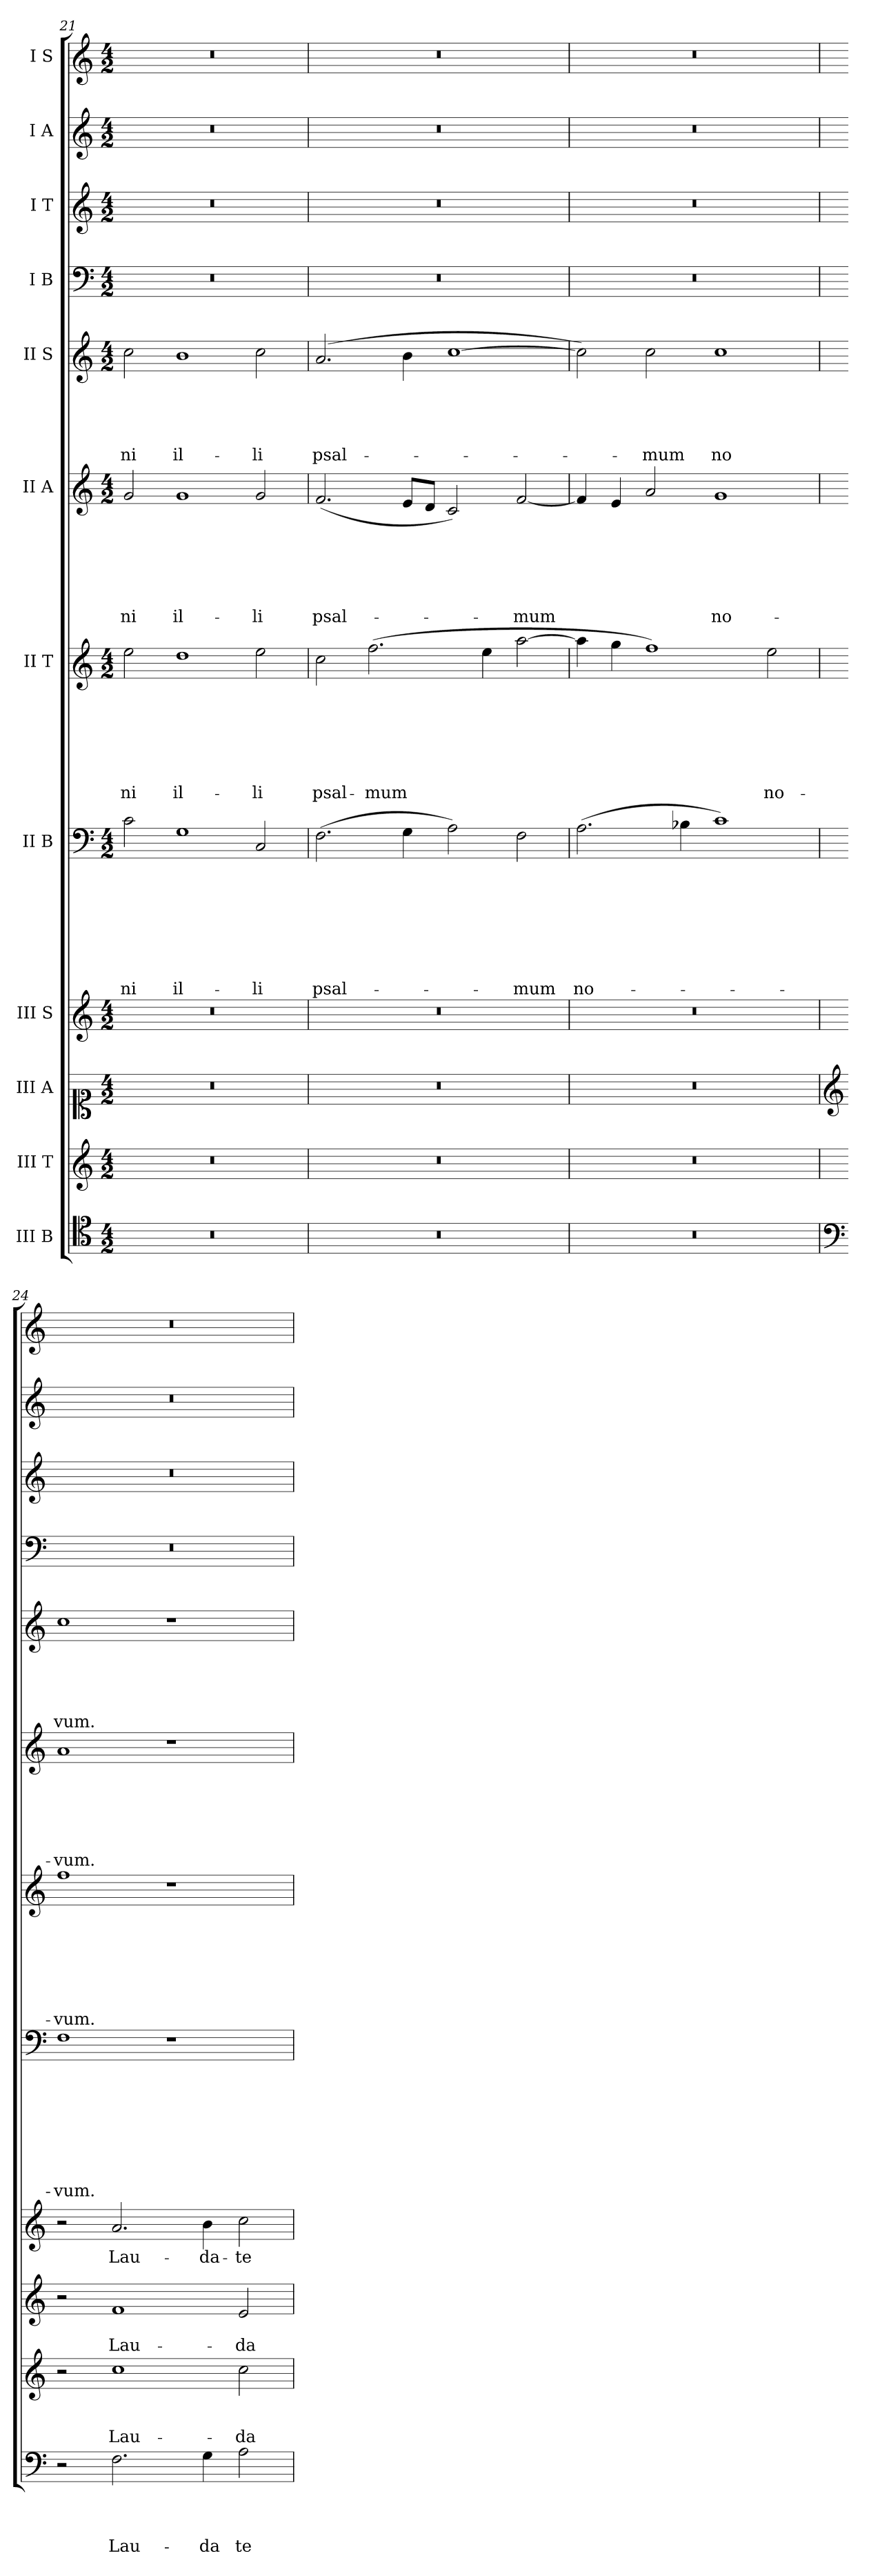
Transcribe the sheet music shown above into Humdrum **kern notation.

**kern	**text	**text	**text	**text	**kern	**text	**text	**text	**kern	**text	**text	**kern	**text	**kern	**text	**text	**text	**text	**text	**text	**text	**text	**kern	**text	**text	**text	**text	**text	**text	**text	**kern	**text	**text	**text	**text	**text	**text	**kern	**text	**text	**text	**text	**text	**kern	**kern	**kern	**kern
*part12	*part12	*part12	*part12	*part12	*part11	*part11	*part11	*part11	*part10	*part10	*part10	*part9	*part9	*part8	*part8	*part8	*part8	*part8	*part8	*part8	*part8	*part8	*part7	*part7	*part7	*part7	*part7	*part7	*part7	*part7	*part6	*part6	*part6	*part6	*part6	*part6	*part6	*part5	*part5	*part5	*part5	*part5	*part5	*part4	*part3	*part2	*part1
*staff12	*staff12	*staff12	*staff12	*staff12	*staff11	*staff11	*staff11	*staff11	*staff10	*staff10	*staff10	*staff9	*staff9	*staff8	*staff8	*staff8	*staff8	*staff8	*staff8	*staff8	*staff8	*staff8	*staff7	*staff7	*staff7	*staff7	*staff7	*staff7	*staff7	*staff7	*staff6	*staff6	*staff6	*staff6	*staff6	*staff6	*staff6	*staff5	*staff5	*staff5	*staff5	*staff5	*staff5	*staff4	*staff3	*staff2	*staff1
*I"III B	*	*	*	*	*I"III T	*	*	*	*I"III A	*	*	*I"III S	*	*I"II B	*	*	*	*	*	*	*	*	*I"II T	*	*	*	*	*	*	*	*I"II A	*	*	*	*	*	*	*I"II S	*	*	*	*	*	*I"I B	*I"I T	*I"I A	*I"I S
*clefC4	*	*	*	*	*clefG2	*	*	*	*clefC1	*	*	*clefG2	*	*clefF4	*	*	*	*	*	*	*	*	*clefG2	*	*	*	*	*	*	*	*clefG2	*	*	*	*	*	*	*clefG2	*	*	*	*	*	*clefF4	*clefG2	*clefG2	*clefG2
*	*	*	*	*	*ITrd7c12	*	*	*	*	*	*	*	*	*	*	*	*	*	*	*	*	*	*ITrd7c12	*	*	*	*	*	*	*	*	*	*	*	*	*	*	*	*	*	*	*	*	*	*ITrd7c12	*	*
*k[]	*	*	*	*	*k[]	*	*	*	*k[]	*	*	*k[]	*	*k[]	*	*	*	*	*	*	*	*	*k[]	*	*	*	*	*	*	*	*k[]	*	*	*	*	*	*	*k[]	*	*	*	*	*	*k[]	*k[]	*k[]	*k[]
*C:	*	*	*	*	*C:	*	*	*	*C:	*	*	*C:	*	*C:	*	*	*	*	*	*	*	*	*C:	*	*	*	*	*	*	*	*C:	*	*	*	*	*	*	*C:	*	*	*	*	*	*C:	*C:	*C:	*C:
*M4/2	*	*	*	*	*M4/2	*	*	*	*M4/2	*	*	*M4/2	*	*M4/2	*	*	*	*	*	*	*	*	*M4/2	*	*	*	*	*	*	*	*M4/2	*	*	*	*	*	*	*M4/2	*	*	*	*	*	*M4/2	*M4/2	*M4/2	*M4/2
=21	=21	=21	=21	=21	=21	=21	=21	=21	=21	=21	=21	=21	=21	=21	=21	=21	=21	=21	=21	=21	=21	=21	=21	=21	=21	=21	=21	=21	=21	=21	=21	=21	=21	=21	=21	=21	=21	=21	=21	=21	=21	=21	=21	=21	=21	=21	=21
!LO:N:vis=1	!	!	!	!	!LO:N:vis=1	!	!	!	!LO:N:vis=1	!	!	!LO:N:vis=1	!	!	!	!	!	!	!	!	!	!LO:LY:b	!	!	!	!	!	!	!	!LO:LY:b	!	!	!	!	!	!	!LO:LY:b	!	!	!	!	!	!LO:LY:b	!LO:N:vis=1	!LO:N:vis=1	!LO:N:vis=1	!LO:N:vis=1
0r	.	.	.	.	0r	.	.	.	0r	.	.	0r	.	2c\	.	.	.	.	.	.	.	-ni	2e\	.	.	.	.	.	.	-ni	2g/	.	.	.	.	.	-ni	2cc\	.	.	.	.	-ni	0r	0r	0r	0r
!	!	!	!	!	!	!	!	!	!	!	!	!	!	!	!	!	!	!	!	!	!	!LO:LY:b	!	!	!	!	!	!	!	!LO:LY:b	!	!	!	!	!	!	!LO:LY:b	!	!	!	!	!	!LO:LY:b	!	!	!	!
.	.	.	.	.	.	.	.	.	.	.	.	.	.	1G	.	.	.	.	.	.	.	il-	1d	.	.	.	.	.	.	il-	1g	.	.	.	.	.	il-	1b	.	.	.	.	il-	.	.	.	.
!	!	!	!	!	!	!	!	!	!	!	!	!	!	!	!	!	!	!	!	!	!	!LO:LY:b	!	!	!	!	!	!	!	!LO:LY:b	!	!	!	!	!	!	!LO:LY:b	!	!	!	!	!	!LO:LY:b	!	!	!	!
.	.	.	.	.	.	.	.	.	.	.	.	.	.	2C/	.	.	.	.	.	.	.	-li	2e\	.	.	.	.	.	.	-li	2g/	.	.	.	.	.	-li	2cc\	.	.	.	.	-li	.	.	.	.
=22	=22	=22	=22	=22	=22	=22	=22	=22	=22	=22	=22	=22	=22	=22	=22	=22	=22	=22	=22	=22	=22	=22	=22	=22	=22	=22	=22	=22	=22	=22	=22	=22	=22	=22	=22	=22	=22	=22	=22	=22	=22	=22	=22	=22	=22	=22	=22
!LO:N:vis=1	!	!	!	!	!LO:N:vis=1	!	!	!	!LO:N:vis=1	!	!	!LO:N:vis=1	!	!	!	!	!	!	!	!	!	!LO:LY:b	!	!	!	!	!	!	!	!LO:LY:b	!	!	!	!	!	!	!LO:LY:b	!	!	!	!	!	!LO:LY:b	!LO:N:vis=1	!LO:N:vis=1	!LO:N:vis=1	!LO:N:vis=1
0r	.	.	.	.	0r	.	.	.	0r	.	.	0r	.	(>2.F\	.	.	.	.	.	.	.	psal-	2c\	.	.	.	.	.	.	psal-	(<2.f/	.	.	.	.	.	psal-	(>2.a/	.	.	.	.	psal-	0r	0r	0r	0r
!	!	!	!	!	!	!	!	!	!	!	!	!	!	!	!	!	!	!	!	!	!	!	!	!	!	!	!	!	!	!LO:LY:b	!	!	!	!	!	!	!	!	!	!	!	!	!	!	!	!	!
.	.	.	.	.	.	.	.	.	.	.	.	.	.	.	.	.	.	.	.	.	.	.	(>2.f\	.	.	.	.	.	.	-mum	.	.	.	.	.	.	.	.	.	.	.	.	.	.	.	.	.
.	.	.	.	.	.	.	.	.	.	.	.	.	.	4G\	.	.	.	.	.	.	.	.	.	.	.	.	.	.	.	.	8e/L	.	.	.	.	.	.	4b\	.	.	.	.	.	.	.	.	.
.	.	.	.	.	.	.	.	.	.	.	.	.	.	.	.	.	.	.	.	.	.	.	.	.	.	.	.	.	.	.	8d/J	.	.	.	.	.	.	.	.	.	.	.	.	.	.	.	.
.	.	.	.	.	.	.	.	.	.	.	.	.	.	2A\)	.	.	.	.	.	.	.	.	.	.	.	.	.	.	.	.	2c/)	.	.	.	.	.	.	[>1cc	.	.	.	.	.	.	.	.	.
.	.	.	.	.	.	.	.	.	.	.	.	.	.	.	.	.	.	.	.	.	.	.	4e\	.	.	.	.	.	.	.	.	.	.	.	.	.	.	.	.	.	.	.	.	.	.	.	.
!	!	!	!	!	!	!	!	!	!	!	!	!	!	!	!	!	!	!	!	!	!	!LO:LY:b	!	!	!	!	!	!	!	!	!	!	!	!	!	!	!LO:LY:b	!	!	!	!	!	!	!	!	!	!
.	.	.	.	.	.	.	.	.	.	.	.	.	.	2F\	.	.	.	.	.	.	.	-mum	[>2a\	.	.	.	.	.	.	.	[<2f/	.	.	.	.	.	-mum	.	.	.	.	.	.	.	.	.	.
=23	=23	=23	=23	=23	=23	=23	=23	=23	=23	=23	=23	=23	=23	=23	=23	=23	=23	=23	=23	=23	=23	=23	=23	=23	=23	=23	=23	=23	=23	=23	=23	=23	=23	=23	=23	=23	=23	=23	=23	=23	=23	=23	=23	=23	=23	=23	=23
!LO:N:vis=1	!	!	!	!	!LO:N:vis=1	!	!	!	!LO:N:vis=1	!	!	!LO:N:vis=1	!	!	!	!	!	!	!	!	!	!LO:LY:b	!	!	!	!	!	!	!	!	!	!	!	!	!	!	!	!	!	!	!	!	!	!LO:N:vis=1	!LO:N:vis=1	!LO:N:vis=1	!LO:N:vis=1
0r	.	.	.	.	0r	.	.	.	0r	.	.	0r	.	(>2.A\	.	.	.	.	.	.	.	no-	4a\]	.	.	.	.	.	.	.	4f/]	.	.	.	.	.	.	2cc\])	.	.	.	.	.	0r	0r	0r	0r
.	.	.	.	.	.	.	.	.	.	.	.	.	.	.	.	.	.	.	.	.	.	.	4g\	.	.	.	.	.	.	.	4e/	.	.	.	.	.	.	.	.	.	.	.	.	.	.	.	.
!	!	!	!	!	!	!	!	!	!	!	!	!	!	!	!	!	!	!	!	!	!	!	!	!	!	!	!	!	!	!	!	!	!	!	!	!	!	!	!	!	!	!	!LO:LY:b	!	!	!	!
.	.	.	.	.	.	.	.	.	.	.	.	.	.	.	.	.	.	.	.	.	.	.	1f)	.	.	.	.	.	.	.	2a/	.	.	.	.	.	.	2cc\	.	.	.	.	-mum	.	.	.	.
.	.	.	.	.	.	.	.	.	.	.	.	.	.	4B-i\	.	.	.	.	.	.	.	.	.	.	.	.	.	.	.	.	.	.	.	.	.	.	.	.	.	.	.	.	.	.	.	.	.
!	!	!	!	!	!	!	!	!	!	!	!	!	!	!	!	!	!	!	!	!	!	!	!	!	!	!	!	!	!	!	!	!	!	!	!	!	!LO:LY:b	!	!	!	!	!	!LO:LY:b	!	!	!	!
.	.	.	.	.	.	.	.	.	.	.	.	.	.	1c)	.	.	.	.	.	.	.	.	.	.	.	.	.	.	.	.	1g	.	.	.	.	.	no-	1cc	.	.	.	.	no	.	.	.	.
!	!	!	!	!	!	!	!	!	!	!	!	!	!	!	!	!	!	!	!	!	!	!	!	!	!	!	!	!	!	!LO:LY:b	!	!	!	!	!	!	!	!	!	!	!	!	!	!	!	!	!
.	.	.	.	.	.	.	.	.	.	.	.	.	.	.	.	.	.	.	.	.	.	.	2e\	.	.	.	.	.	.	no-	.	.	.	.	.	.	.	.	.	.	.	.	.	.	.	.	.
!!LO:PB:g=z
=24	=24	=24	=24	=24	=24	=24	=24	=24	=24	=24	=24	=24	=24	=24	=24	=24	=24	=24	=24	=24	=24	=24	=24	=24	=24	=24	=24	=24	=24	=24	=24	=24	=24	=24	=24	=24	=24	=24	=24	=24	=24	=24	=24	=24	=24	=24	=24
*clefF4	*	*	*	*	*	*	*	*	*clefG2	*	*	*	*	*	*	*	*	*	*	*	*	*	*	*	*	*	*	*	*	*	*	*	*	*	*	*	*	*	*	*	*	*	*	*	*	*	*
!	!	!	!	!	!	!	!	!	!	!	!	!	!	!	!	!	!	!	!	!	!	!LO:LY:b	!	!	!	!	!	!	!	!LO:LY:b	!	!	!	!	!	!	!LO:LY:b	!	!	!	!	!	!LO:LY:b	!LO:N:vis=1	!LO:N:vis=1	!LO:N:vis=1	!LO:N:vis=1
2r	.	.	.	.	2r	.	.	.	2r	.	.	2r	.	1F	.	.	.	.	.	.	.	-vum.	1f	.	.	.	.	.	.	-vum.	1a	.	.	.	.	.	-vum.	1cc	.	.	.	.	vum.	0r	0r	0r	0r
!	!	!	!	!LO:LY:b	!	!	!	!LO:LY:b	!	!	!LO:LY:b	!	!LO:LY:b	!	!	!	!	!	!	!	!	!	!	!	!	!	!	!	!	!	!	!	!	!	!	!	!	!	!	!	!	!	!	!	!	!	!
2.F\	.	.	.	Lau-	1c	.	.	Lau-	1f	.	Lau-	2.a/	Lau-	.	.	.	.	.	.	.	.	.	.	.	.	.	.	.	.	.	.	.	.	.	.	.	.	.	.	.	.	.	.	.	.	.	.
.	.	.	.	.	.	.	.	.	.	.	.	.	.	1r	.	.	.	.	.	.	.	.	1r	.	.	.	.	.	.	.	1r	.	.	.	.	.	.	1r	.	.	.	.	.	.	.	.	.
!	!	!	!	!LO:LY:b	!	!	!	!	!	!	!	!	!LO:LY:b	!	!	!	!	!	!	!	!	!	!	!	!	!	!	!	!	!	!	!	!	!	!	!	!	!	!	!	!	!	!	!	!	!	!
4G\	.	.	.	-da	.	.	.	.	.	.	.	4b\	-da-	.	.	.	.	.	.	.	.	.	.	.	.	.	.	.	.	.	.	.	.	.	.	.	.	.	.	.	.	.	.	.	.	.	.
!	!	!	!	!LO:LY:b	!	!	!	!LO:LY:b	!	!	!LO:LY:b	!	!LO:LY:b	!	!	!	!	!	!	!	!	!	!	!	!	!	!	!	!	!	!	!	!	!	!	!	!	!	!	!	!	!	!	!	!	!	!
2A\	.	.	.	te	2c\	.	.	-da-	2e/	.	-da-	2cc\	-te	.	.	.	.	.	.	.	.	.	.	.	.	.	.	.	.	.	.	.	.	.	.	.	.	.	.	.	.	.	.	.	.	.	.
=	=	=	=	=	=	=	=	=	=	=	=	=	=	=	=	=	=	=	=	=	=	=	=	=	=	=	=	=	=	=	=	=	=	=	=	=	=	=	=	=	=	=	=	=	=	=	=
*-	*-	*-	*-	*-	*-	*-	*-	*-	*-	*-	*-	*-	*-	*-	*-	*-	*-	*-	*-	*-	*-	*-	*-	*-	*-	*-	*-	*-	*-	*-	*-	*-	*-	*-	*-	*-	*-	*-	*-	*-	*-	*-	*-	*-	*-	*-	*-
